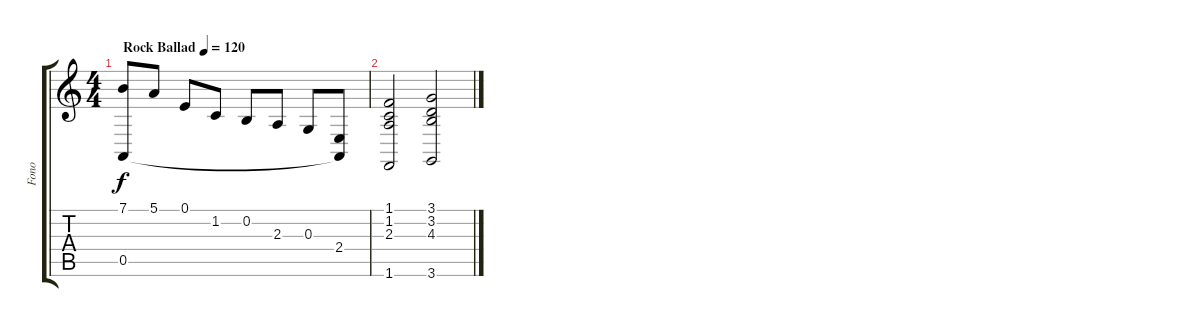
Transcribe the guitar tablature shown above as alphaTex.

\track ("Fono" "Fono") {instrument electricgrandpiano}
\staff {score tabs}
\tuning (E4 B3 G3 D3 A2 E2) {hide}
\ts (4 4)
\tempo (120 "Rock Ballad")
\clef g2
\ks aminor
(7.1 0.5).8{dy f instrument electricgrandpiano} 5.1.8 0.1.8 1.2.8 0.2.8 2.3.8 0.3.8 (2.4 0.5{t}).8 |
(1.1 1.2 2.3 1.6).2 (3.1 3.2 4.3 3.6).2
